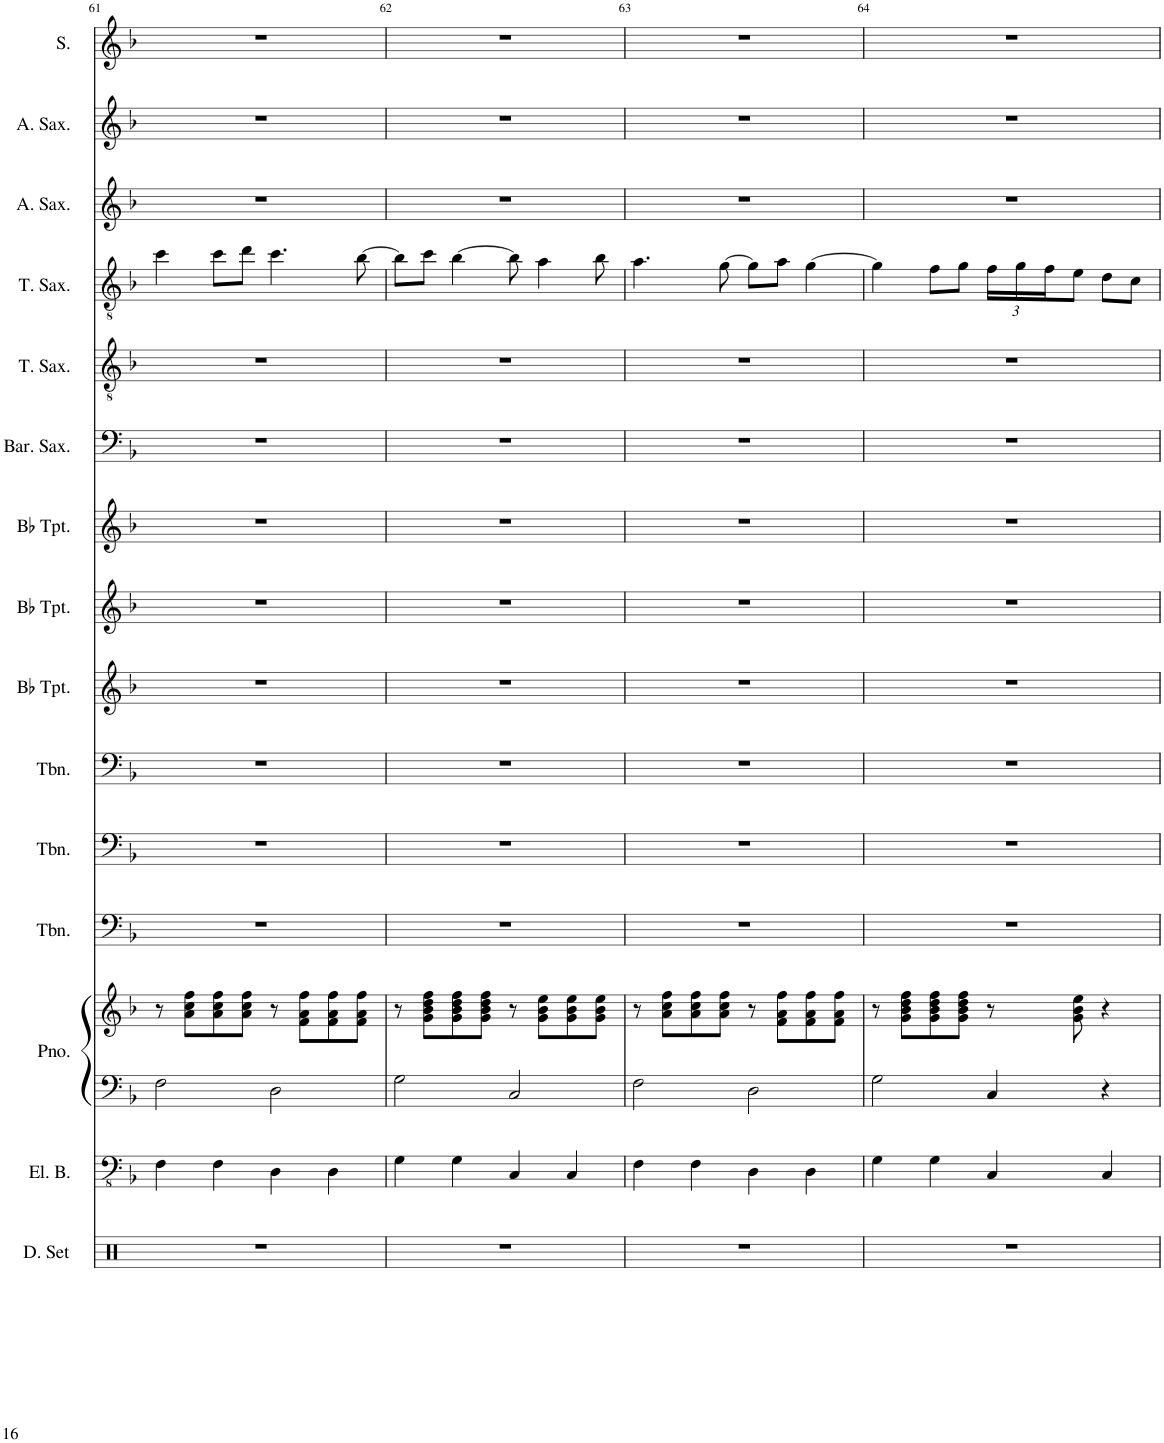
**kern	**kern	**kern	**kern	**kern	**kern	**kern	**kern	**kern	**kern	**kern	**kern	**kern	**kern	**kern	**kern
*part15	*part14	*part13	*part13	*part12	*part11	*part10	*part9	*part8	*part7	*part6	*part5	*part4	*part3	*part2	*part1
*staff16	*staff15	*staff14	*staff13	*staff12	*staff11	*staff10	*staff9	*staff8	*staff7	*staff6	*staff5	*staff4	*staff3	*staff2	*staff1
*I"Drumset	*I"Electric Bass	*I"Piano	*	*I"Trombone	*I"Trombone	*I"Trombone	*I"Bb Trumpet	*I"Bb Trumpet	*I"Bb Trumpet	*I"Baritone Saxophone	*I"Tenor Saxophone	*I"Tenor Saxophone	*I"Alto Saxophone	*I"Alto Saxophone	*I"Soprano
*I'D. Set	*I'El. B.	*I'Pno.	*	*I'Tbn.	*I'Tbn.	*I'Tbn.	*I'Bb Tpt.	*I'Bb Tpt.	*I'Bb Tpt.	*I'Bar. Sax.	*I'T. Sax.	*I'T. Sax.	*I'A. Sax.	*I'A. Sax.	*I'S.
!!LO:PB:g=z
*clefX	*clefFv4	*clefF4	*clefG2	*clefF4	*clefF4	*clefF4	*clefG2	*clefG2	*clefG2	*clefF4	*clefGv2	*clefGv2	*clefG2	*clefG2	*clefG2
*	*	*	*	*	*	*	*ITrd1c2	*ITrd1c2	*ITrd1c2	*ITrd12c21	*ITrd8c14	*ITrd8c14	*ITrd5c9	*ITrd5c9	*
*k[]	*k[b-]	*k[b-]	*k[b-]	*k[b-]	*k[b-]	*k[b-]	*k[b-]	*k[b-]	*k[b-]	*k[b-]	*k[b-]	*k[b-]	*k[b-]	*k[b-]	*k[b-]
*M4/4	*M4/4	*M4/4	*M4/4	*M4/4	*M4/4	*M4/4	*M4/4	*M4/4	*M4/4	*M4/4	*M4/4	*M4/4	*M4/4	*M4/4	*M4/4
*met(c)	*met(c)	*met(c)	*met(c)	*met(c)	*met(c)	*met(c)	*met(c)	*met(c)	*met(c)	*met(c)	*met(c)	*met(c)	*met(c)	*met(c)	*met(c)
=61	=61	=61	=61	=61	=61	=61	=61	=61	=61	=61	=61	=61	=61	=61	=61
1r	4FF\	2F\	8r	1r	1r	1r	1r	1r	1r	1r	1r	4cc\	1r	1r	1r
.	.	.	8a\ 8cc\ 8ff\L	.	.	.	.	.	.	.	.	.	.	.	.
.	4FF\	.	8a\ 8cc\ 8ff\	.	.	.	.	.	.	.	.	8cc\L	.	.	.
.	.	.	8a\ 8cc\ 8ff\J	.	.	.	.	.	.	.	.	8dd\J	.	.	.
.	4DD\	2D\	8r	.	.	.	.	.	.	.	.	4.cc\	.	.	.
.	.	.	8f\ 8a\ 8ff\L	.	.	.	.	.	.	.	.	.	.	.	.
.	4DD\	.	8f\ 8a\ 8ff\	.	.	.	.	.	.	.	.	.	.	.	.
.	.	.	8f\ 8a\ 8ff\J	.	.	.	.	.	.	.	.	[8b-\	.	.	.
=62	=62	=62	=62	=62	=62	=62	=62	=62	=62	=62	=62	=62	=62	=62	=62
1r	4GG\	2G\	8r	1r	1r	1r	1r	1r	1r	1r	1r	8b-\L]	1r	1r	1r
.	.	.	8g\ 8b-\ 8dd\ 8ff\L	.	.	.	.	.	.	.	.	8cc\J	.	.	.
.	4GG\	.	8g\ 8b-\ 8dd\ 8ff\	.	.	.	.	.	.	.	.	[4b-\	.	.	.
.	.	.	8g\ 8b-\ 8dd\ 8ff\J	.	.	.	.	.	.	.	.	.	.	.	.
.	4CC/	2C/	8r	.	.	.	.	.	.	.	.	8b-\]	.	.	.
.	.	.	8g\ 8b-\ 8ee\L	.	.	.	.	.	.	.	.	4a\	.	.	.
.	4CC/	.	8g\ 8b-\ 8ee\	.	.	.	.	.	.	.	.	.	.	.	.
.	.	.	8g\ 8b-\ 8ee\J	.	.	.	.	.	.	.	.	8b-\	.	.	.
=63	=63	=63	=63	=63	=63	=63	=63	=63	=63	=63	=63	=63	=63	=63	=63
1r	4FF\	2F\	8r	1r	1r	1r	1r	1r	1r	1r	1r	4.a\	1r	1r	1r
.	.	.	8a\ 8cc\ 8ff\L	.	.	.	.	.	.	.	.	.	.	.	.
.	4FF\	.	8a\ 8cc\ 8ff\	.	.	.	.	.	.	.	.	.	.	.	.
.	.	.	8a\ 8cc\ 8ff\J	.	.	.	.	.	.	.	.	[8g\	.	.	.
.	4DD\	2D\	8r	.	.	.	.	.	.	.	.	8g\L]	.	.	.
.	.	.	8f\ 8a\ 8ff\L	.	.	.	.	.	.	.	.	8a\J	.	.	.
.	4DD\	.	8f\ 8a\ 8ff\	.	.	.	.	.	.	.	.	[4g\	.	.	.
.	.	.	8f\ 8a\ 8ff\J	.	.	.	.	.	.	.	.	.	.	.	.
=64	=64	=64	=64	=64	=64	=64	=64	=64	=64	=64	=64	=64	=64	=64	=64
1r	4GG\	2G\	8r	1r	1r	1r	1r	1r	1r	1r	1r	4g\]	1r	1r	1r
.	.	.	8g\ 8b-\ 8dd\ 8ff\L	.	.	.	.	.	.	.	.	.	.	.	.
.	4GG\	.	8g\ 8b-\ 8dd\ 8ff\	.	.	.	.	.	.	.	.	8f\L	.	.	.
.	.	.	8g\ 8b-\ 8dd\ 8ff\J	.	.	.	.	.	.	.	.	8g\J	.	.	.
*	*	*	*	*	*	*	*	*	*	*	*	*Xbrackettup	*	*	*
.	4CC/	4C/	8r	.	.	.	.	.	.	.	.	24f\LL	.	.	.
.	.	.	.	.	.	.	.	.	.	.	.	24g\	.	.	.
.	.	.	.	.	.	.	.	.	.	.	.	24f\J	.	.	.
.	.	.	8g\ 8b-\ 8ee\	.	.	.	.	.	.	.	.	8e\J	.	.	.
.	4CC/	4r	4r	.	.	.	.	.	.	.	.	8d\L	.	.	.
.	.	.	.	.	.	.	.	.	.	.	.	8c\J	.	.	.
=	=	=	=	=	=	=	=	=	=	=	=	=	=	=	=
*-	*-	*-	*-	*-	*-	*-	*-	*-	*-	*-	*-	*-	*-	*-	*-
